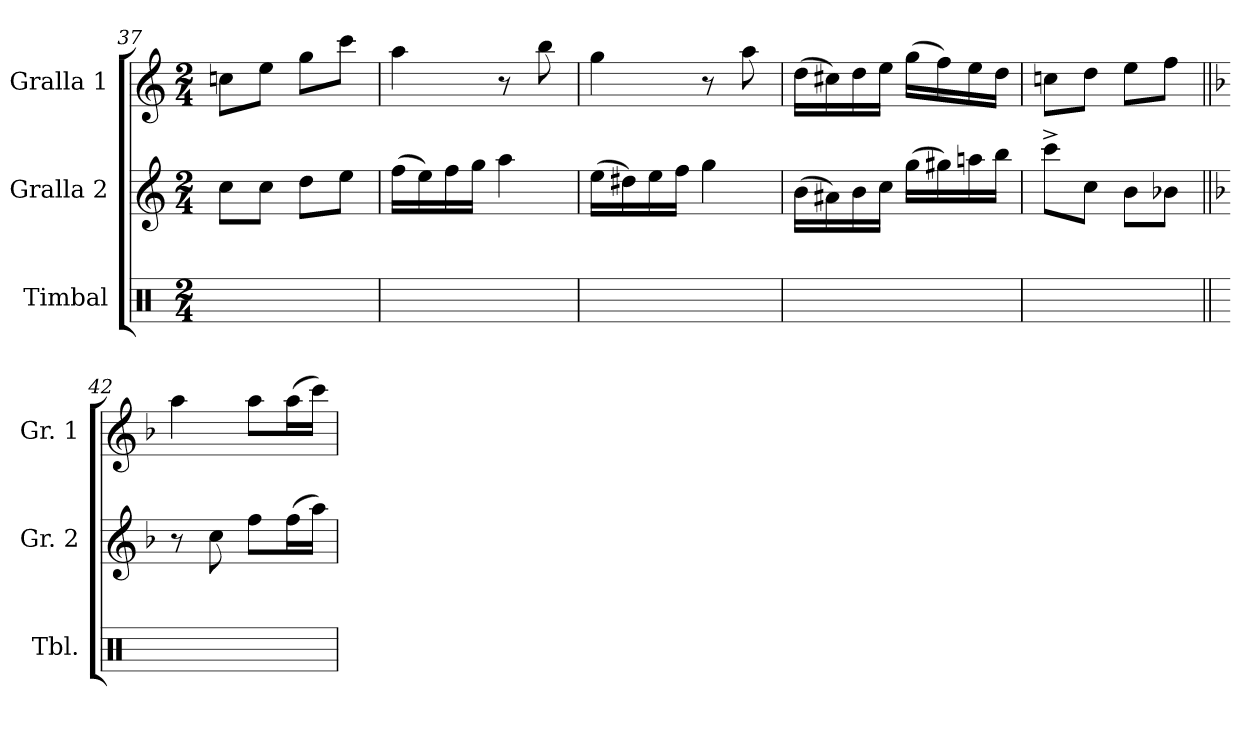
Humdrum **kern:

**kern	**kern	**kern
*part3	*part2	*part1
*staff3	*staff2	*staff1
*I"Timbal	*I"Gralla 2	*I"Gralla 1
*I'Tbl.	*I'Gr. 2	*I'Gr. 1
*clefX	*clefG2	*clefG2
*k[]	*k[]	*k[]
*M2/4	*M2/4	*M2/4
=37	=37	=37
2ryy	8cc\L	8ccn\L
.	8cc\J	8ee\J
.	8dd\L	8gg\L
.	8ee\J	8ccc\J
=38	=38	=38
2ryy	(>16ff\LL	4aa\
.	16ee\)	.
.	16ff\	.
.	16gg\JJ	.
.	4aa\	8r
.	.	8bb\
=39	=39	=39
2ryy	(>16ee\LL	4gg\
.	16dd#X\)	.
.	16ee\	.
.	16ff\JJ	.
.	4gg\	8r
.	.	8aa\
=40	=40	=40
2ryy	(>16b\LL	(>16dd\LL
.	16a#X\)	16cc#X\)
.	16b\	16dd\
.	16cc\JJ	16ee\JJ
.	(>16gg\LL	(>16gg\LL
.	16gg#X\)	16ff\)
.	16aan\	16ee\
.	16bb\JJ	16dd\JJ
=41	=41	=41
2ryy	8ccc^\L	8ccn\L
.	8cc\J	8dd\J
.	8b\L	8ee\L
.	8b-X\J	8ff\J
!!LO:PB:g=z
=42||	=42||	=42||
*	*k[b-]	*k[b-]
*	*F:	*F:
2ryy	8r	4aa\
.	8cc\	.
.	8ff\L	8aa\L
.	(>16ff\L	(>16aa\L
.	16aa\JJ)	16ccc\JJ)
=	=	=
*-	*-	*-
